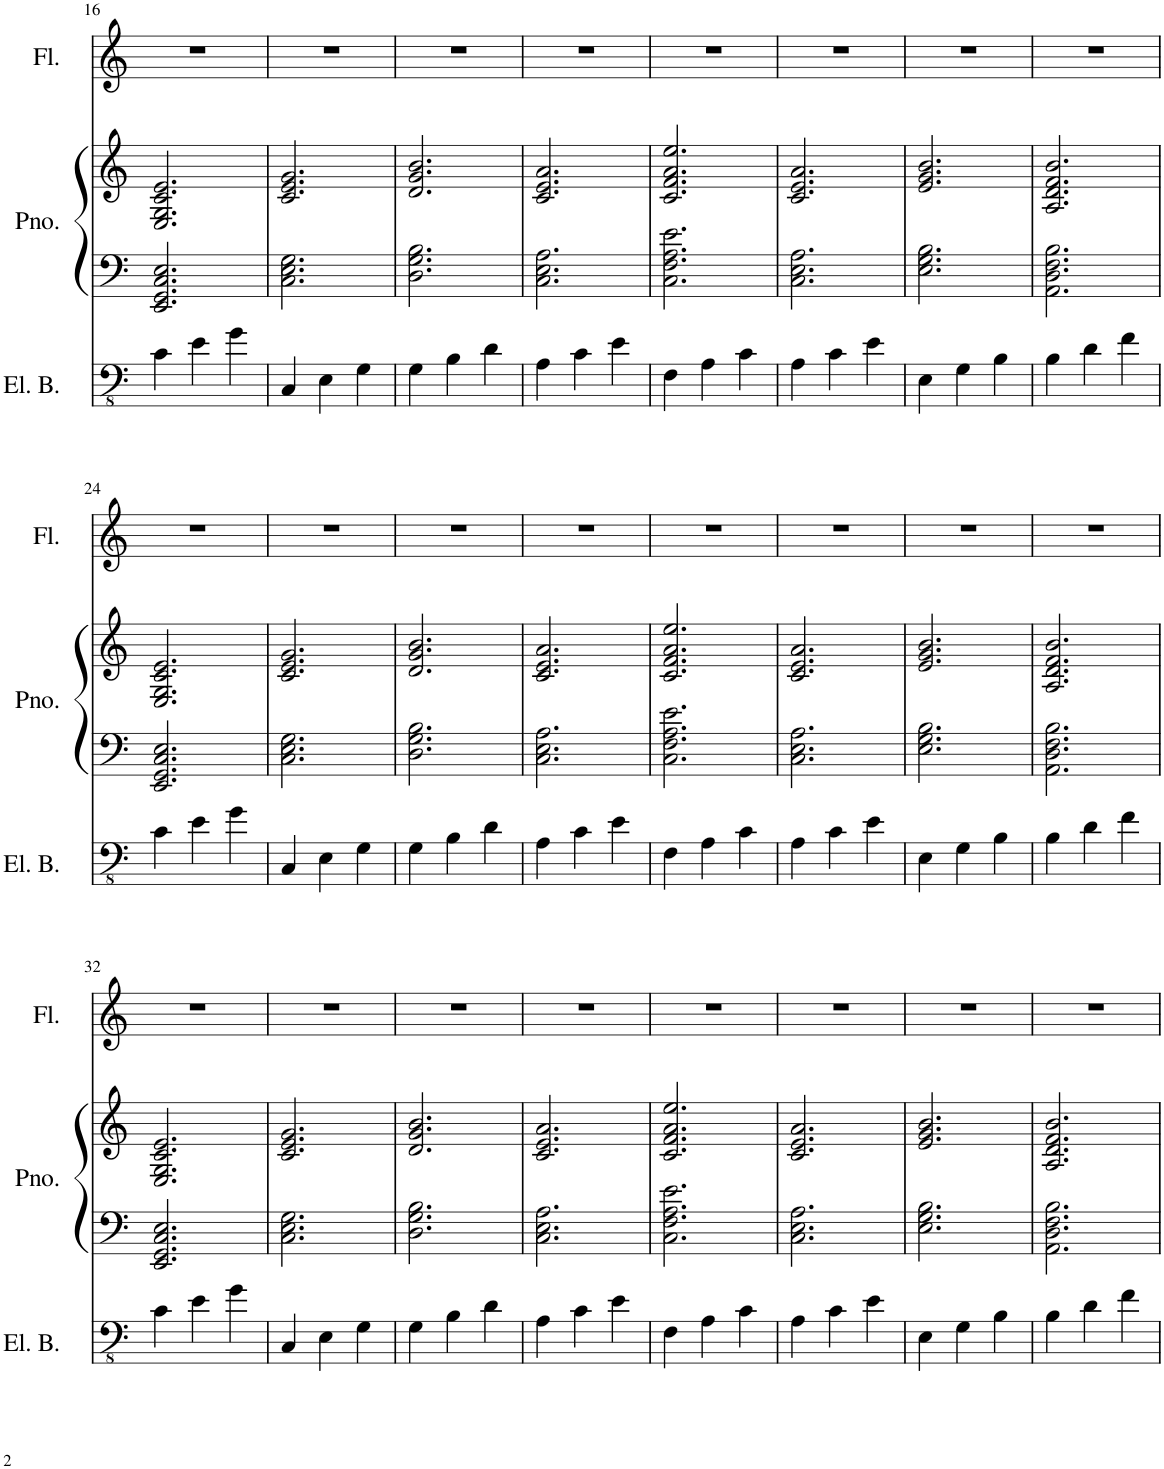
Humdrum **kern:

**kern	**kern	**kern	**kern
*part3	*part2	*part2	*part1
*staff4	*staff3	*staff2	*staff1
*I"Electric Bass	*I"Piano	*	*I"Flute
*I'El. B.	*I'Pno.	*	*I'Fl.
!!LO:PB:g=z
*clefFv4	*clefF4	*clefG2	*clefG2
*k[]	*k[]	*k[]	*k[]
*M3/4	*M3/4	*M3/4	*M3/4
=16	=16	=16	=16
4C\	2.EE/ 2.GG/ 2.C/ 2.E/	2.E/ 2.G/ 2.c/ 2.e/	2.r
4E\	.	.	.
4G\	.	.	.
=17	=17	=17	=17
4CC/	2.C\ 2.E\ 2.G\	2.c/ 2.e/ 2.g/	2.r
4EE\	.	.	.
4GG\	.	.	.
=18	=18	=18	=18
4GG\	2.D\ 2.G\ 2.B\	2.d/ 2.g/ 2.b/	2.r
4BB\	.	.	.
4D\	.	.	.
=19	=19	=19	=19
4AA\	2.C\ 2.E\ 2.A\	2.c/ 2.e/ 2.a/	2.r
4C\	.	.	.
4E\	.	.	.
=20	=20	=20	=20
4FF\	2.C\ 2.F\ 2.A\ 2.e\	2.c/ 2.f/ 2.a/ 2.ee/	2.r
4AA\	.	.	.
4C\	.	.	.
=21	=21	=21	=21
4AA\	2.C\ 2.E\ 2.A\	2.c/ 2.e/ 2.a/	2.r
4C\	.	.	.
4E\	.	.	.
=22	=22	=22	=22
4EE\	2.E\ 2.G\ 2.B\	2.e/ 2.g/ 2.b/	2.r
4GG\	.	.	.
4BB\	.	.	.
=23	=23	=23	=23
4BB\	2.AA\ 2.D\ 2.F\ 2.B\	2.A/ 2.d/ 2.f/ 2.b/	2.r
4D\	.	.	.
4F\	.	.	.
!!LO:LB:g=z
=24	=24	=24	=24
4C\	2.EE/ 2.GG/ 2.C/ 2.E/	2.E/ 2.G/ 2.c/ 2.e/	2.r
4E\	.	.	.
4G\	.	.	.
=25	=25	=25	=25
4CC/	2.C\ 2.E\ 2.G\	2.c/ 2.e/ 2.g/	2.r
4EE\	.	.	.
4GG\	.	.	.
=26	=26	=26	=26
4GG\	2.D\ 2.G\ 2.B\	2.d/ 2.g/ 2.b/	2.r
4BB\	.	.	.
4D\	.	.	.
=27	=27	=27	=27
4AA\	2.C\ 2.E\ 2.A\	2.c/ 2.e/ 2.a/	2.r
4C\	.	.	.
4E\	.	.	.
=28	=28	=28	=28
4FF\	2.C\ 2.F\ 2.A\ 2.e\	2.c/ 2.f/ 2.a/ 2.ee/	2.r
4AA\	.	.	.
4C\	.	.	.
=29	=29	=29	=29
4AA\	2.C\ 2.E\ 2.A\	2.c/ 2.e/ 2.a/	2.r
4C\	.	.	.
4E\	.	.	.
=30	=30	=30	=30
4EE\	2.E\ 2.G\ 2.B\	2.e/ 2.g/ 2.b/	2.r
4GG\	.	.	.
4BB\	.	.	.
=31	=31	=31	=31
4BB\	2.AA\ 2.D\ 2.F\ 2.B\	2.A/ 2.d/ 2.f/ 2.b/	2.r
4D\	.	.	.
4F\	.	.	.
!!LO:LB:g=z
=32	=32	=32	=32
4C\	2.EE/ 2.GG/ 2.C/ 2.E/	2.E/ 2.G/ 2.c/ 2.e/	2.r
4E\	.	.	.
4G\	.	.	.
=33	=33	=33	=33
4CC/	2.C\ 2.E\ 2.G\	2.c/ 2.e/ 2.g/	2.r
4EE\	.	.	.
4GG\	.	.	.
=34	=34	=34	=34
4GG\	2.D\ 2.G\ 2.B\	2.d/ 2.g/ 2.b/	2.r
4BB\	.	.	.
4D\	.	.	.
=35	=35	=35	=35
4AA\	2.C\ 2.E\ 2.A\	2.c/ 2.e/ 2.a/	2.r
4C\	.	.	.
4E\	.	.	.
=36	=36	=36	=36
4FF\	2.C\ 2.F\ 2.A\ 2.e\	2.c/ 2.f/ 2.a/ 2.ee/	2.r
4AA\	.	.	.
4C\	.	.	.
=37	=37	=37	=37
4AA\	2.C\ 2.E\ 2.A\	2.c/ 2.e/ 2.a/	2.r
4C\	.	.	.
4E\	.	.	.
=38	=38	=38	=38
4EE\	2.E\ 2.G\ 2.B\	2.e/ 2.g/ 2.b/	2.r
4GG\	.	.	.
4BB\	.	.	.
=39	=39	=39	=39
4BB\	2.AA\ 2.D\ 2.F\ 2.B\	2.A/ 2.d/ 2.f/ 2.b/	2.r
4D\	.	.	.
4F\	.	.	.
=	=	=	=
*-	*-	*-	*-
